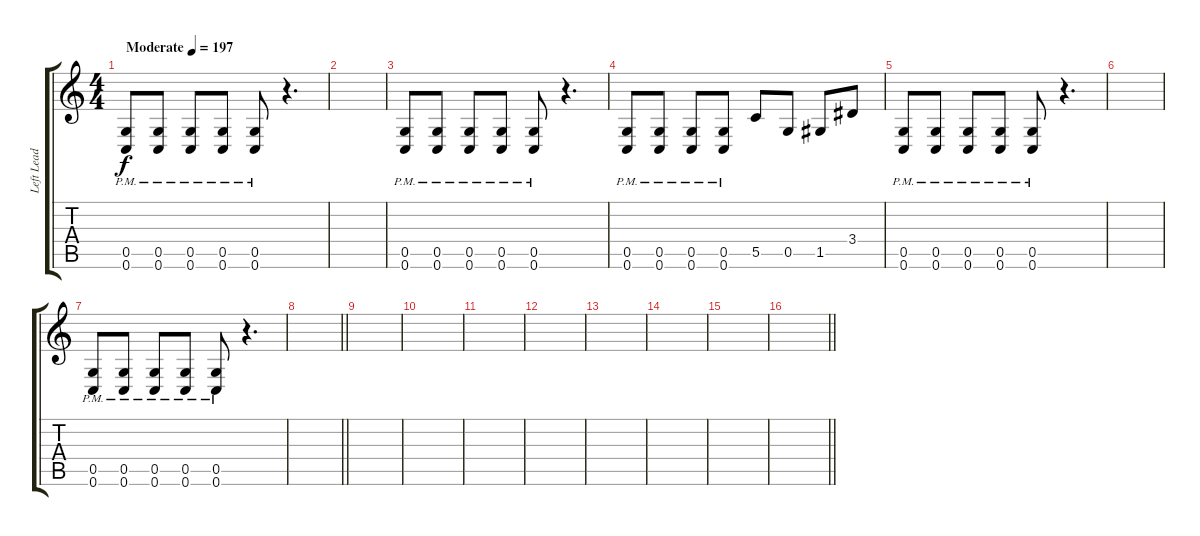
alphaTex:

\track ("Left Lead 1" "Left Lead ") {instrument distortionguitar}
\staff {score tabs}
\tuning (D4 A3 F3 C3 G2 C2) {hide}
\ts (4 4)
\section ("" "")
\tempo (197 "Moderate")
\clef g2
\ks c
(0.5{pm} 0.6{pm}).8{dy f instrument distortionguitar} (0.5{pm} 0.6{pm}).8 (0.5{pm} 0.6{pm}).8 (0.5{pm} 0.6{pm}).8 (0.5{pm} 0.6{pm}).8 r.4{d} |
|
(0.5{pm} 0.6{pm}).8 (0.5{pm} 0.6{pm}).8 (0.5{pm} 0.6{pm}).8 (0.5{pm} 0.6{pm}).8 (0.5{pm} 0.6{pm}).8 r.4{d} |
(0.5{pm} 0.6{pm}).8 (0.5{pm} 0.6{pm}).8 (0.5{pm} 0.6{pm}).8 (0.5{pm} 0.6{pm}).8 5.5.8 0.5.8 1.5.8 3.4.8 |
(0.5{pm} 0.6{pm}).8 (0.5{pm} 0.6{pm}).8 (0.5{pm} 0.6{pm}).8 (0.5{pm} 0.6{pm}).8 (0.5{pm} 0.6{pm}).8 r.4{d} |
|
(0.5{pm} 0.6{pm}).8 (0.5{pm} 0.6{pm}).8 (0.5{pm} 0.6{pm}).8 (0.5{pm} 0.6{pm}).8 (0.5{pm} 0.6{pm}).8 r.4{d} |
\barLineRight lightlight
|
\section ("" "")
|
|
|
|
|
|
|
\barLineRight lightlight
